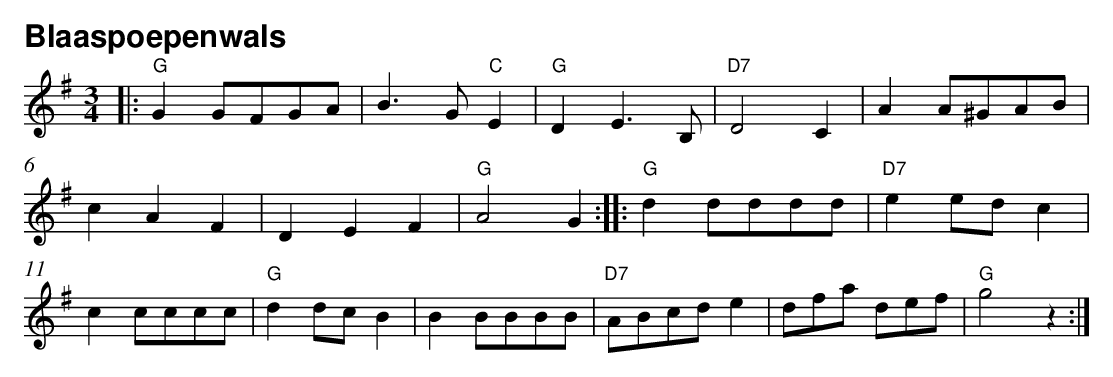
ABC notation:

X:1
T:Blaaspoepenwals
L:1/8
M:3/4
K:G
|: "G"G2 GFGA | B3 G "C"E2 |"G" D2 E3 B, |"D7" D4 C2 |
A2 A^GAB | c2 A2 F2 | D2 E2 F2 |"G" A4 G2 :|
|: "G"d2 dddd | "D7" e2 ed c2 | c2 cccc |"G" d2 dc B2 |
B2 BBBB |"D7" ABcd e2 | dfa def |"G" g4 z2:|
